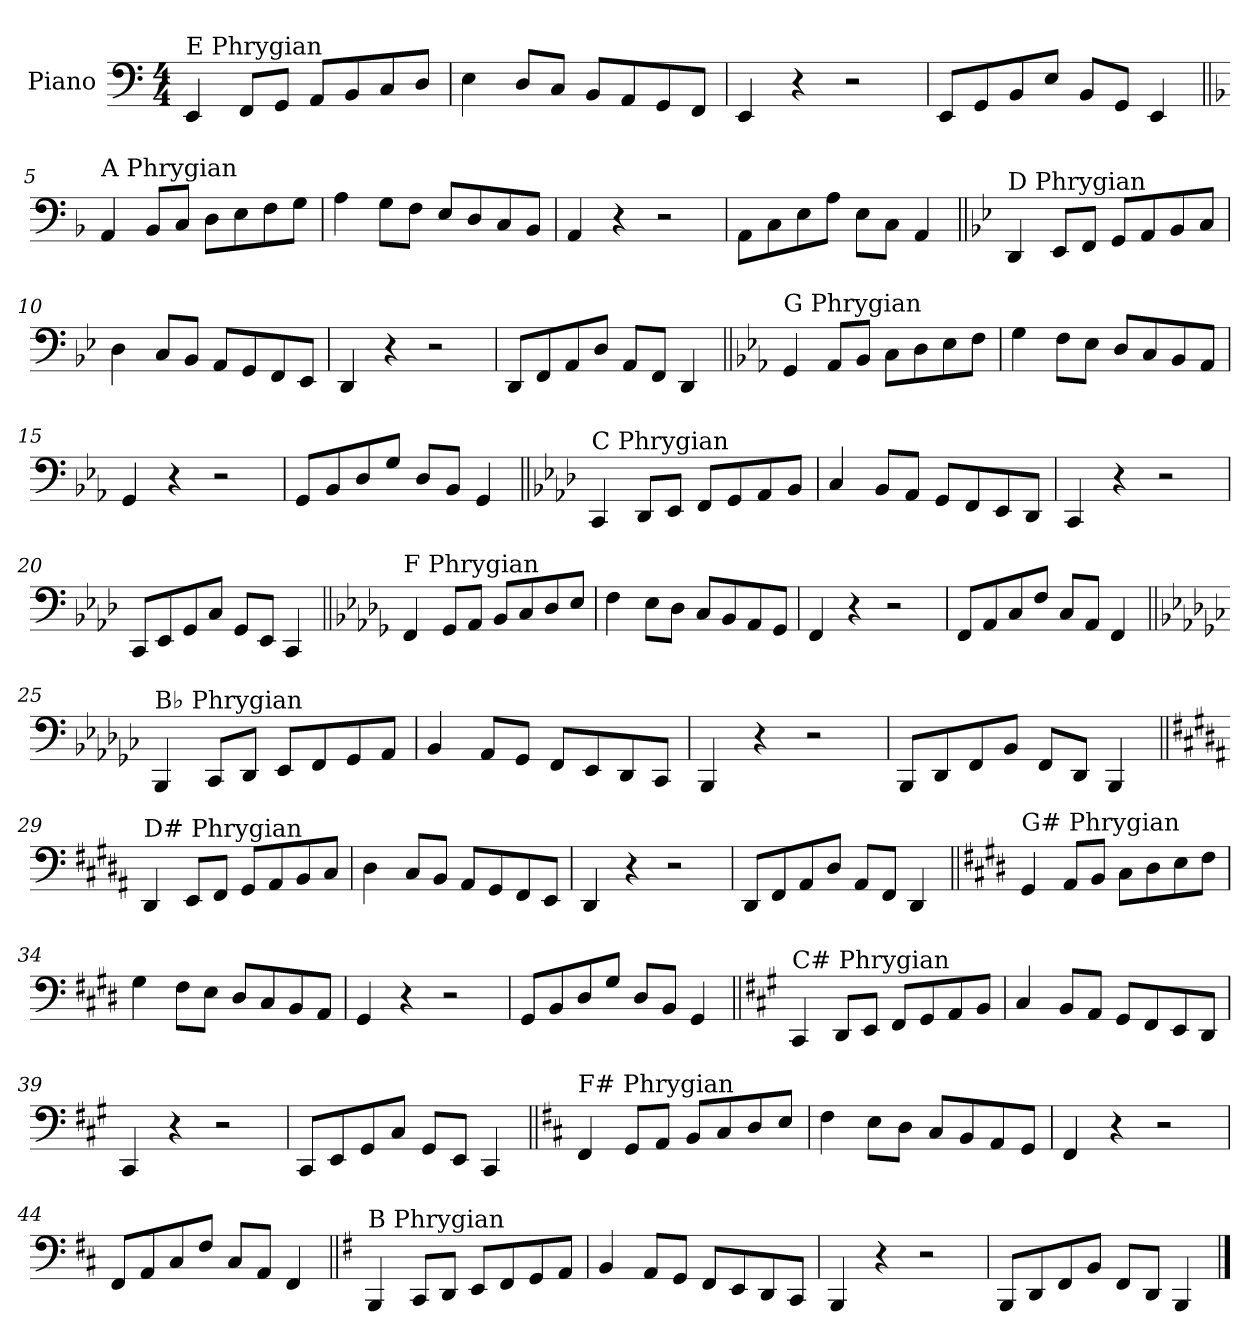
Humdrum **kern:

**kern
*part1
*staff1
*I"Piano
*I'Pno.
*clefF4
*k[]
*M4/4
=1
!LO:TX:a:t=E Phrygian
4EE/
8FF/L
8GG/J
8AA/L
8BB/
8C/
8D/J
=2
4E\
8D/L
8C/J
8BB/L
8AA/
8GG/
8FF/J
=3
4EE/
4r
2r
=4
8EE/L
8GG/
8BB/
8E/J
8BB/L
8GG/J
4EE/
!!LO:LB:g=z
=5||
*k[b-]
!LO:TX:a:t=A Phrygian
4AA/
8BB-/L
8C/J
8D\L
8E\
8F\
8G\J
=6
4A\
8G\L
8F\J
8E/L
8D/
8C/
8BB-/J
=7
4AA/
4r
2r
=8
8AA\L
8C\
8E\
8A\J
8E\L
8C\J
4AA/
!!LO:LB:g=z
=9||
*k[b-e-]
!LO:TX:a:t=D Phrygian
4DD/
8EE-/L
8FF/J
8GG/L
8AA/
8BB-/
8C/J
=10
4D\
8C/L
8BB-/J
8AA/L
8GG/
8FF/
8EE-/J
=11
4DD/
4r
2r
=12
8DD/L
8FF/
8AA/
8D/J
8AA/L
8FF/J
4DD/
!!LO:LB:g=z
=13||
*k[b-e-a-]
!LO:TX:a:t=G Phrygian
4GG/
8AA-/L
8BB-/J
8C\L
8D\
8E-\
8F\J
=14
4G\
8F\L
8E-\J
8D/L
8C/
8BB-/
8AA-/J
=15
4GG/
4r
2r
=16
8GG/L
8BB-/
8D/
8G/J
8D/L
8BB-/J
4GG/
!!LO:LB:g=z
=17||
*k[b-e-a-d-]
!LO:TX:a:t=C Phrygian
4CC/
8DD-/L
8EE-/J
8FF/L
8GG/
8AA-/
8BB-/J
=18
4C/
8BB-/L
8AA-/J
8GG/L
8FF/
8EE-/
8DD-/J
=19
4CC/
4r
2r
=20
8CC/L
8EE-/
8GG/
8C/J
8GG/L
8EE-/J
4CC/
!!LO:LB:g=z
=21||
*k[b-e-a-d-g-]
!LO:TX:a:t=F Phrygian
4FF/
8GG-/L
8AA-/J
8BB-/L
8C/
8D-/
8E-/J
=22
4F\
8E-\L
8D-\J
8C/L
8BB-/
8AA-/
8GG-/J
=23
4FF/
4r
2r
=24
8FF/L
8AA-/
8C/
8F/J
8C/L
8AA-/J
4FF/
!!LO:LB:g=z
=25||
*k[b-e-a-d-g-c-]
!LO:TX:a:t=B♭ Phrygian
4BBB-/
8CC-/L
8DD-/J
8EE-/L
8FF/
8GG-/
8AA-/J
=26
4BB-/
8AA-/L
8GG-/J
8FF/L
8EE-/
8DD-/
8CC-/J
=27
4BBB-/
4r
2r
=28
8BBB-/L
8DD-/
8FF/
8BB-/J
8FF/L
8DD-/J
4BBB-/
!!LO:LB:g=z
=29||
*k[f#c#g#d#a#]
!LO:TX:a:t=D# Phrygian
4DD#/
8EE/L
8FF#/J
8GG#/L
8AA#/
8BB/
8C#/J
=30
4D#\
8C#/L
8BB/J
8AA#/L
8GG#/
8FF#/
8EE/J
=31
4DD#/
4r
2r
=32
8DD#/L
8FF#/
8AA#/
8D#/J
8AA#/L
8FF#/J
4DD#/
!!LO:LB:g=z
=33||
*k[f#c#g#d#]
!LO:TX:a:t=G# Phrygian
4GG#/
8AA/L
8BB/J
8C#\L
8D#\
8E\
8F#\J
=34
4G#\
8F#\L
8E\J
8D#/L
8C#/
8BB/
8AA/J
=35
4GG#/
4r
2r
=36
8GG#/L
8BB/
8D#/
8G#/J
8D#/L
8BB/J
4GG#/
!!LO:LB:g=z
=37||
*k[f#c#g#]
!LO:TX:a:t=C# Phrygian
4CC#/
8DD/L
8EE/J
8FF#/L
8GG#/
8AA/
8BB/J
=38
4C#/
8BB/L
8AA/J
8GG#/L
8FF#/
8EE/
8DD/J
=39
4CC#/
4r
2r
=40
8CC#/L
8EE/
8GG#/
8C#/J
8GG#/L
8EE/J
4CC#/
!!LO:LB:g=z
=41||
*k[f#c#]
!LO:TX:a:t=F# Phrygian
4FF#/
8GG/L
8AA/J
8BB/L
8C#/
8D/
8E/J
=42
4F#\
8E\L
8D\J
8C#/L
8BB/
8AA/
8GG/J
=43
4FF#/
4r
2r
=44
8FF#/L
8AA/
8C#/
8F#/J
8C#/L
8AA/J
4FF#/
!!LO:LB:g=z
=45||
*k[f#]
!LO:TX:a:t=B Phrygian
4BBB/
8CC/L
8DD/J
8EE/L
8FF#/
8GG/
8AA/J
=46
4BB/
8AA/L
8GG/J
8FF#/L
8EE/
8DD/
8CC/J
=47
4BBB/
4r
2r
=48
8BBB/L
8DD/
8FF#/
8BB/J
8FF#/L
8DD/J
4BBB/
==
*-
